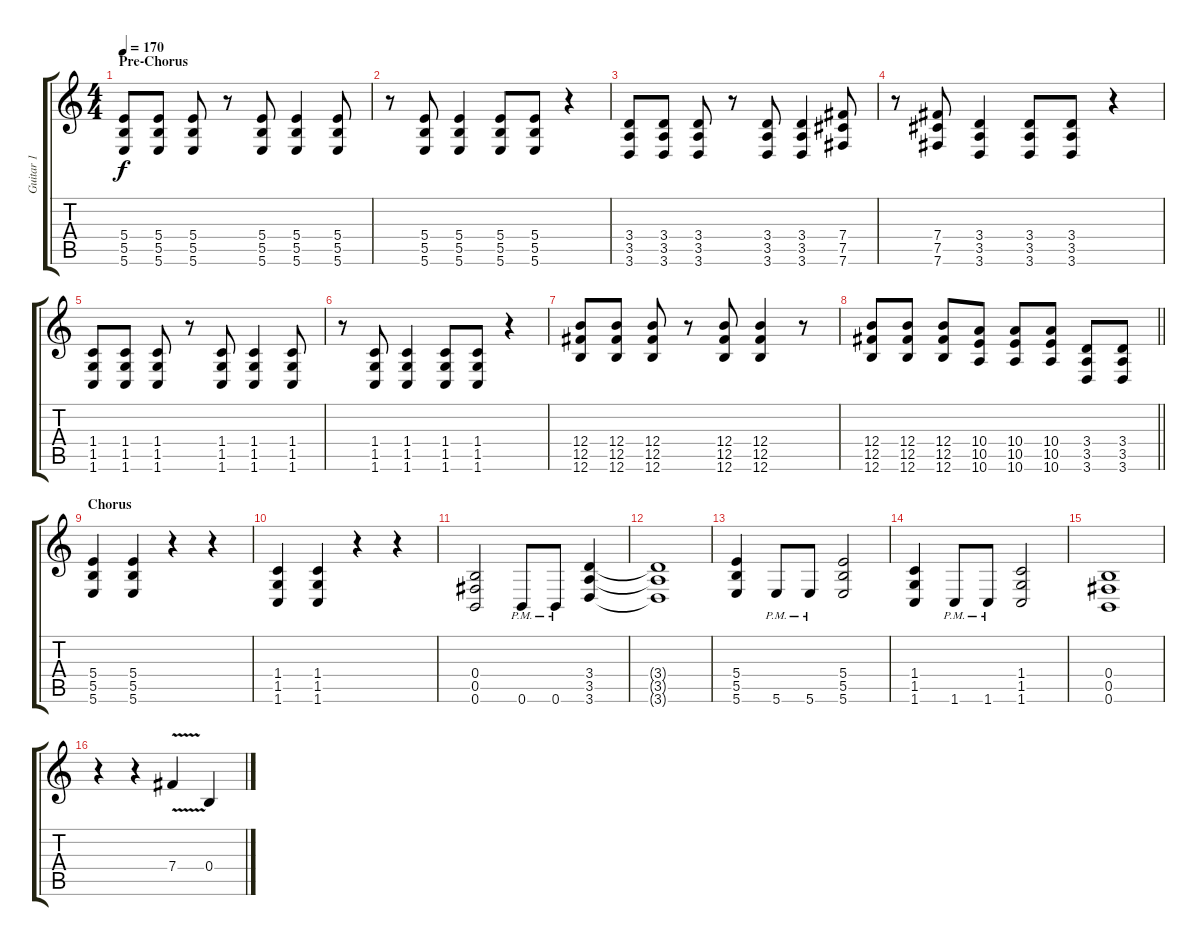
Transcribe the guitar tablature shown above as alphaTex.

\track ("Guitar 1" "Guitar 1") {instrument overdrivenguitar}
\staff {score tabs}
\tuning (Db4 Ab3 E3 B2 Gb2 B1) {hide}
\ts (4 4)
\section ("" "Pre-Chorus")
\tempo 170
\clef g2
\ks c
(5.4 5.5 5.6).8{dy f} (5.4 5.5 5.6).8 (5.4 5.5 5.6).8 r.8 (5.4 5.5 5.6).8 (5.4 5.5 5.6).4 (5.4 5.5 5.6).8 |
r.8 (5.4 5.5 5.6).8 (5.4 5.5 5.6).4 (5.4 5.5 5.6).8 (5.4 5.5 5.6).8 r.4 |
(3.4 3.5 3.6).8 (3.4 3.5 3.6).8 (3.4 3.5 3.6).8 r.8 (3.4 3.5 3.6).8 (3.4 3.5 3.6).4 (7.4 7.5 7.6).8 |
r.8 (7.4 7.5 7.6).8 (3.4 3.5 3.6).4 (3.4 3.5 3.6).8 (3.4 3.5 3.6).8 r.4 |
(1.4 1.5 1.6).8 (1.4 1.5 1.6).8 (1.4 1.5 1.6).8 r.8 (1.4 1.5 1.6).8 (1.4 1.5 1.6).4 (1.4 1.5 1.6).8 |
r.8 (1.4 1.5 1.6).8 (1.4 1.5 1.6).4 (1.4 1.5 1.6).8 (1.4 1.5 1.6).8 r.4 |
(12.4 12.5 12.6).8 (12.4 12.5 12.6).8 (12.4 12.5 12.6).8 r.8 (12.4 12.5 12.6).8 (12.4 12.5 12.6).4 r.8 |
\barLineRight lightlight
(12.4 12.5 12.6).8 (12.4 12.5 12.6).8 (12.4 12.5 12.6).8 (10.4 10.5 10.6).8 (10.4 10.5 10.6).8 (10.4 10.5 10.6).8 (3.4 3.5 3.6).8 (3.4 3.5 3.6).8 |
\section ("" "Chorus")
(5.4 5.5 5.6).4 (5.4 5.5 5.6).4 r.4 r.4 |
(1.4 1.5 1.6).4 (1.4 1.5 1.6).4 r.4 r.4 |
(0.4 0.5 0.6).2 0.6{pm}.8 0.6{pm}.8 (3.4 3.5 3.6).4 |
(3.4{t} 3.5{t} 3.6{t}).1 |
(5.4 5.5 5.6).4 5.6{pm}.8 5.6{pm}.8 (5.4 5.5 5.6).2 |
(1.4 1.5 1.6).4 1.6{pm}.8 1.6{pm}.8 (1.4 1.5 1.6).2 |
(0.4 0.5 0.6).1 |
r.4 r.4 7.4{v}.4 0.4.4
